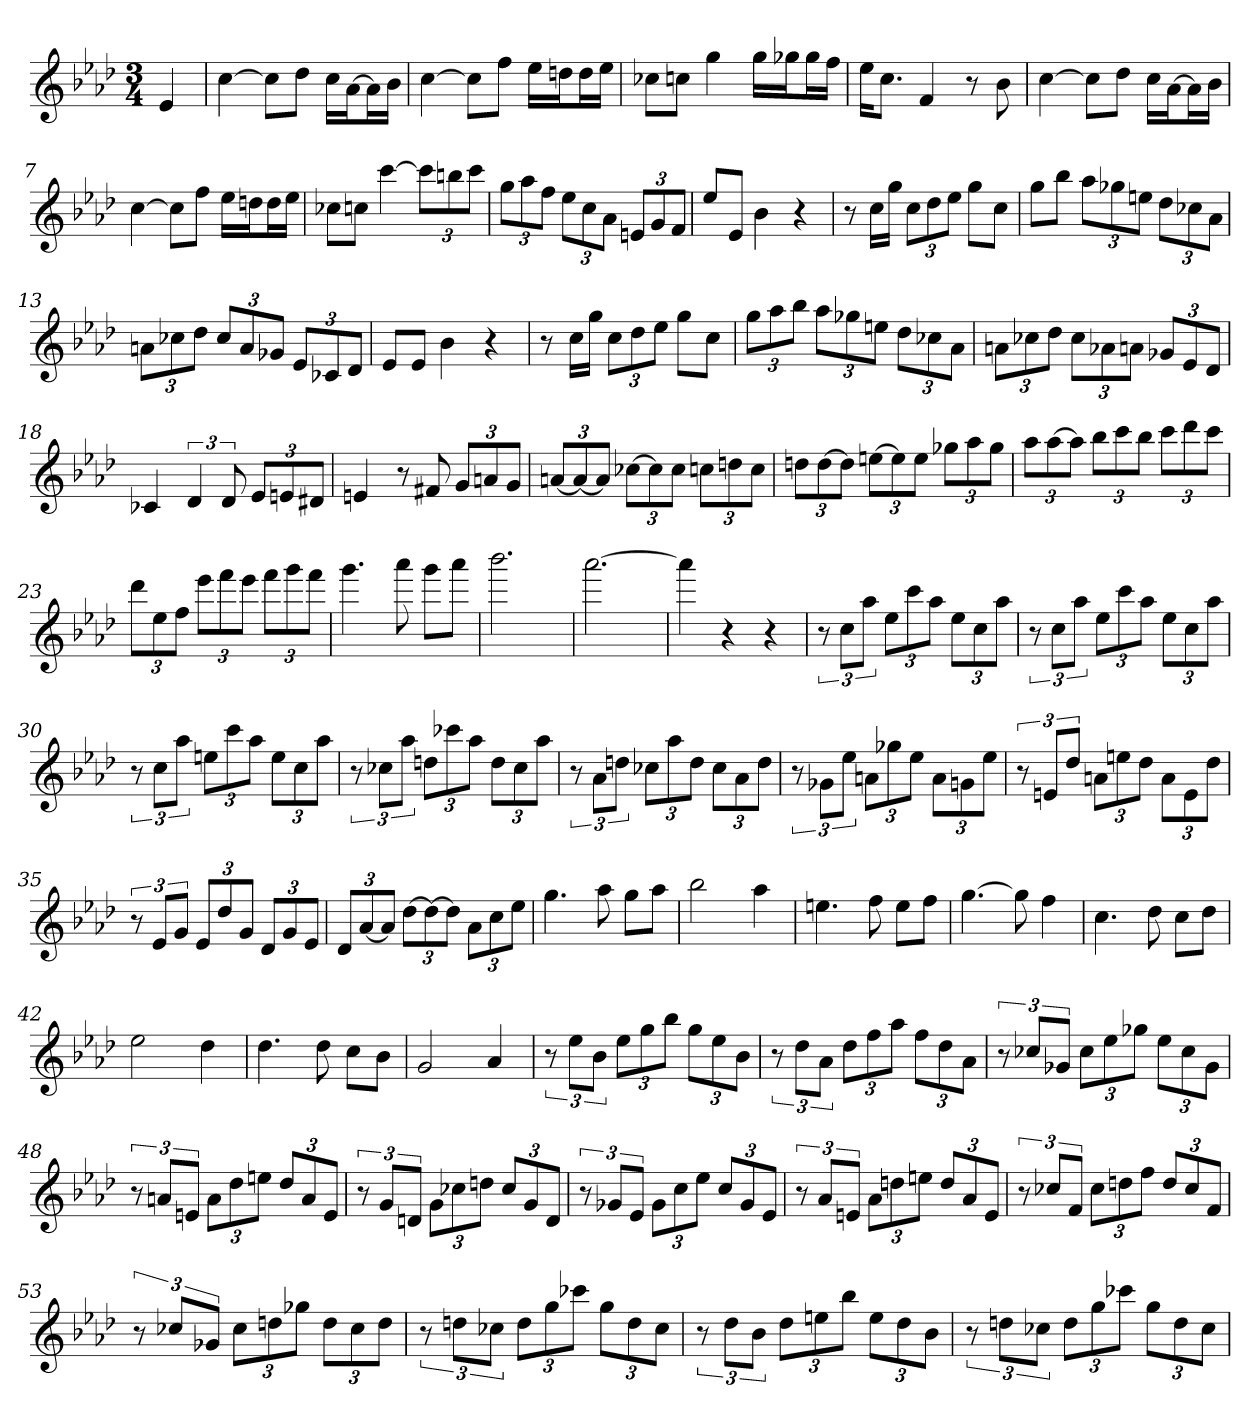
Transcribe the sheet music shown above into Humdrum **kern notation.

**kern
*part1
*staff1
*clefG2
*k[b-e-a-d-]
*A-:
*M3/4
=
4e-
=2
[4cc
8cc\L]
8dd-\J
16cc\LL
[16a-\J
16a-\L]
16b-\JJ
=3
[4cc
8cc\L]
8ff\J
16ee-\LL
16ddn\J
16dd\L
16ee-\JJ
=4
8cc-X\L
8ccn\J
4gg
16gg\LL
16gg-X\J
16gg-\L
16ff\JJ
=5
16ee-\KL
8.cc\J
4f
8r
8b-
=6
[4cc
8cc\L]
8dd-\J
16cc\LL
[16a-\J
16a-\L]
16b-\JJ
=7
[4cc
8cc\L]
8ff\J
16ee-\LL
16ddn\J
16dd\L
16ee-\JJ
=8
8cc-X\L
8ccn\J
[4ccc
12ccc\L]
12bbn\
12ccc\J
=9
12gg\L
12aa-\
12ff\J
12ee-\L
12cc\
12a-\J
12en/L
12g/
12f/J
=10
8ee-/L
8e-/J
4b-
4r
=11
8r
16cc\LL
16gg\JJ
12cc\L
12dd-\
12ee-\J
8gg\L
8cc\J
=12
8gg\L
8bb-\J
12aa-\L
12gg-X\
12een\J
12dd-\L
12cc-X\
12a-\J
=13
12an\L
12cc-X\
12dd-\J
12cc-/L
12a/
12g-X/J
12e-/L
12c-X/
12d-/J
=14
8e-/L
8e-/J
4b-
4r
=15
8r
16cc\LL
16gg\JJ
12cc\L
12dd-\
12ee-\J
8gg\L
8cc\J
=16
12gg\L
12aa-\
12bb-\J
12aa-\L
12gg-X\
12een\J
12dd-\L
12cc-X\
12a-\J
=17
12an\L
12cc-X\
12dd-\J
12cc-\L
12a-X\
12an\J
12g-X/L
12e-/
12d-/J
=18
4c-X
6d-
12d-
12e-/L
12en/
12d#X/J
=19
4en
8r
8f#X
12g/L
12an/
12g/J
=20
[12an/L
12a/_
12a/J]
[12cc-X\L
12cc-\]
12cc-\J
12ccn\L
12ddn\
12cc\J
=21
12ddn\L
[12dd\
12dd\J]
[12een\L
12ee\]
12ee\J
12gg-X\L
12aa-\
12gg-\J
=22
12aa-\L
[12aa-\
12aa-\J]
12bb-\L
12ccc\
12bb-\J
12ccc\L
12ddd-\
12ccc\J
=23
12ddd-\L
12ee-\
12ff\J
12eee-\L
12fff\
12eee-\J
12fff\L
12ggg\
12fff\J
=24
4.ggg
8aaa-
8ggg\L
8aaa-\J
=25
2.bbb-
=26
[2.aaa-
=27
4aaa-]
4r
4r
=28
12r
12cc\L
12aa-\J
12ee-\L
12ccc\
12aa-\J
12ee-\L
12cc\
12aa-\J
=29
12r
12cc\L
12aa-\J
12ee-\L
12ccc\
12aa-\J
12ee-\L
12cc\
12aa-\J
=30
12r
12cc\L
12aa-\J
12een\L
12ccc\
12aa-\J
12ee\L
12cc\
12aa-\J
=31
12r
12cc-X\L
12aa-\J
12ddn\L
12ccc-X\
12aa-\J
12dd\L
12cc-\
12aa-\J
=32
12r
12a-\L
12ddn\J
12cc-X\L
12aa-\
12dd\J
12cc-\L
12a-\
12dd\J
=33
12r
12g-X\L
12ee-\J
12an\L
12gg-X\
12ee-\J
12a\L
12gn\
12ee-\J
=34
12r
12en/L
12dd-/J
12an\L
12een\
12dd-\J
12a\L
12e\
12dd-\J
=35
12r
12e-/L
12g/J
12e-/L
12dd-/
12g/J
12d-/L
12g/
12e-/J
=36
12d-/L
[12a-/
12a-/J]
[12dd-\L
12dd-\_
12dd-\J]
12a-\L
12cc\
12ee-\J
=37
4.gg
8aa-
8gg\L
8aa-\J
=38
2bb-
4aa-
=39
4.een
8ff
8ee\L
8ff\J
=40
[4.gg
8gg]
4ff
=41
4.cc
8dd-
8cc\L
8dd-\J
=42
2ee-
4dd-
=43
4.dd-
8dd-
8cc\L
8b-\J
=44
2g
4a-
=45
12r
12ee-\L
12b-\J
12ee-\L
12gg\
12bb-\J
12gg\L
12ee-\
12b-\J
=46
12r
12dd-\L
12a-\J
12dd-\L
12ff\
12aa-\J
12ff\L
12dd-\
12a-\J
=47
12r
12cc-X/L
12g-X/J
12cc-\L
12ee-\
12gg-X\J
12ee-\L
12cc-\
12g-\J
=48
12r
12an/L
12en/J
12a\L
12dd-\
12een\J
12dd-/L
12a/
12e/J
=49
12r
12g/L
12dn/J
12g\L
12cc-X\
12ddn\J
12cc-/L
12g/
12d/J
=50
12r
12g-X/L
12e-/J
12g-\L
12cc\
12ee-\J
12cc/L
12g-/
12e-/J
=51
12r
12a-/L
12en/J
12a-\L
12ddn\
12een\J
12dd/L
12a-/
12e/J
=52
12r
12cc-X/L
12f/J
12cc-\L
12ddn\
12ff\J
12dd/L
12cc-/
12f/J
=53
12r
12cc-X/L
12g-X/J
12cc-\L
12ddn\
12gg-X\J
12dd\L
12cc-\
12dd\J
=54
12r
12ddn\L
12cc-X\J
12dd\L
12gg\
12ccc-X\J
12gg\L
12dd\
12cc-\J
=55
12r
12dd-\L
12b-\J
12dd-\L
12een\
12bb-\J
12ee\L
12dd-\
12b-\J
=56
12r
12ddn\L
12cc-X\J
12dd\L
12gg\
12ccc-X\J
12gg\L
12dd\
12cc-\J
=
*-
